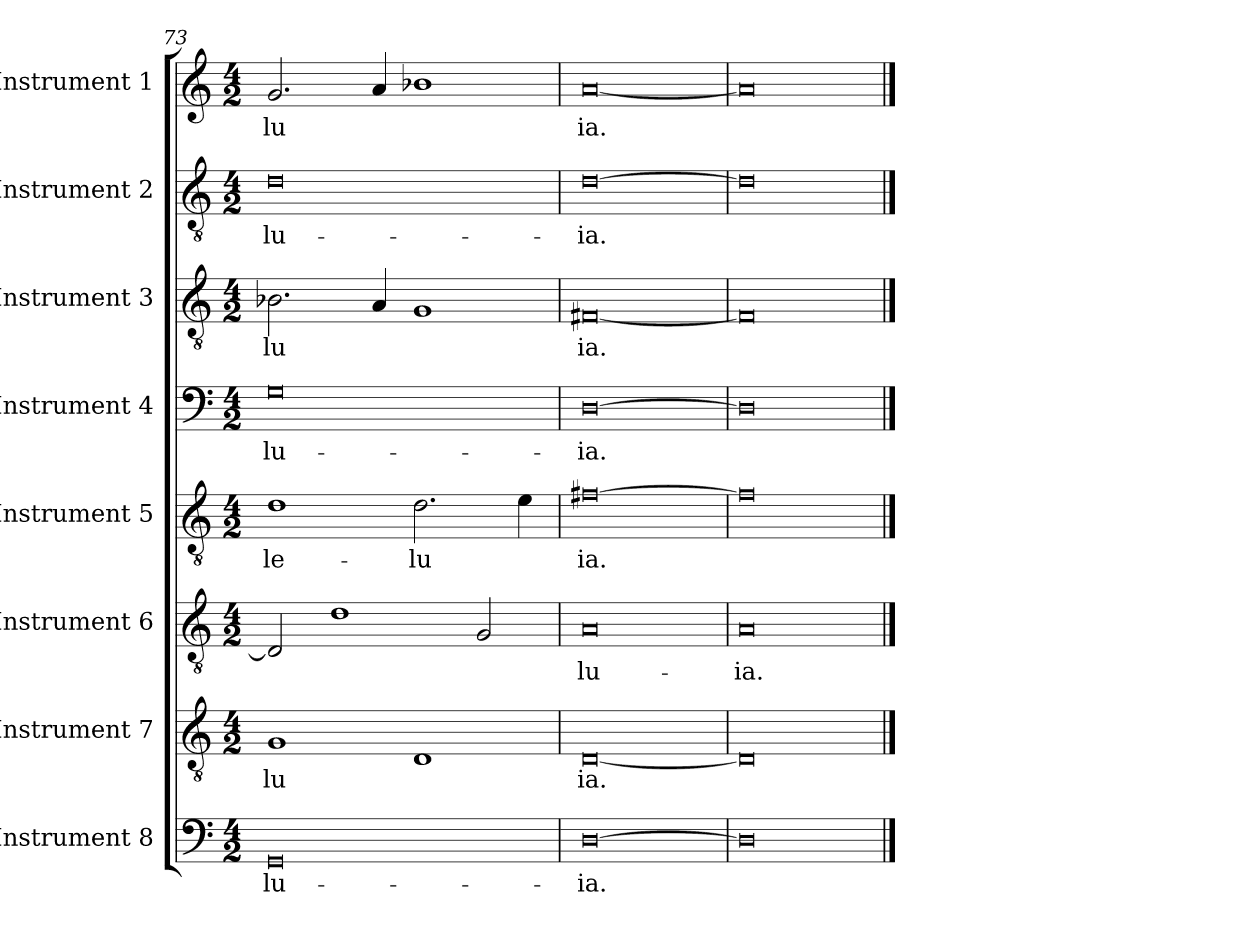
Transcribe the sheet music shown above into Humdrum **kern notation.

**kern	**text	**kern	**text	**kern	**text	**kern	**text	**kern	**text	**kern	**text	**kern	**text	**kern	**text
*part8	*part8	*part7	*part7	*part6	*part6	*part5	*part5	*part4	*part4	*part3	*part3	*part2	*part2	*part1	*part1
*staff8	*staff8	*staff7	*staff7	*staff6	*staff6	*staff5	*staff5	*staff4	*staff4	*staff3	*staff3	*staff2	*staff2	*staff1	*staff1
*I"Instrument 8	*	*I"Instrument 7	*	*I"Instrument 6	*	*I"Instrument 5	*	*I"Instrument 4	*	*I"Instrument 3	*	*I"Instrument 2	*	*I"Instrument 1	*
*clefF4	*	*clefGv2	*	*clefGv2	*	*clefGv2	*	*clefF4	*	*clefGv2	*	*clefGv2	*	*clefG2	*
*k[]	*	*k[]	*	*k[]	*	*k[]	*	*k[]	*	*k[]	*	*k[]	*	*k[]	*
*C:	*	*C:	*	*C:	*	*C:	*	*C:	*	*C:	*	*C:	*	*C:	*
*M4/2	*	*M4/2	*	*M4/2	*	*M4/2	*	*M4/2	*	*M4/2	*	*M4/2	*	*M4/2	*
=73	=73	=73	=73	=73	=73	=73	=73	=73	=73	=73	=73	=73	=73	=73	=73
!	!LO:LY:b:cj	!	!LO:LY:b:cj	!	!LO:LY:b:cj	!	!LO:LY:b:cj	!	!LO:LY:b:cj	!	!LO:LY:b:cj	!	!LO:LY:b:cj	!	!LO:LY:b:cj
0GG	-lu-	1G	-lu-	2D/]	--	1d	-le-	0G	-lu-	2.B-X\	-lu-	0d	-lu-	2.g/	-lu-
!	!	!	!	!	!LO:LY:b:cj	!	!	!	!	!	!	!	!	!	!
.	.	.	.	1d	--	.	.	.	.	.	.	.	.	.	.
!	!	!	!	!	!	!	!	!	!	!	!LO:LY:b:cj	!	!	!	!LO:LY:b:cj
.	.	.	.	.	.	.	.	.	.	4A/	--	.	.	4a/	--
!	!	!	!LO:LY:b:cj	!	!	!	!LO:LY:b:cj	!	!	!	!LO:LY:b:cj	!	!	!	!LO:LY:b:cj
.	.	1D	--	.	.	2.d\	-lu-	.	.	1G	--	.	.	1b-X	--
!	!	!	!	!	!LO:LY:b:cj	!	!	!	!	!	!	!	!	!	!
.	.	.	.	2G/	--	.	.	.	.	.	.	.	.	.	.
!	!	!	!	!	!	!	!LO:LY:b:cj	!	!	!	!	!	!	!	!
.	.	.	.	.	.	4e\	--	.	.	.	.	.	.	.	.
=74	=74	=74	=74	=74	=74	=74	=74	=74	=74	=74	=74	=74	=74	=74	=74
!	!LO:LY:b:cj	!	!LO:LY:b:cj	!	!LO:LY:b:cj	!	!LO:LY:b:cj	!	!LO:LY:b:cj	!	!LO:LY:b:cj	!	!LO:LY:b:cj	!	!LO:LY:b:cj
[>0D	-ia.	[<0D	-ia.	0A	-lu-	[>0f#X	-ia.	[>0D	-ia.	[<0F#X	-ia.	[>0d	-ia.	[<0a	-ia.
=75	=75	=75	=75	=75	=75	=75	=75	=75	=75	=75	=75	=75	=75	=75	=75
!	!LO:LY:b:cj	!	!LO:LY:b:cj	!	!LO:LY:b:cj	!	!LO:LY:b:cj	!	!LO:LY:b:cj	!	!LO:LY:b:cj	!	!LO:LY:b:cj	!	!LO:LY:b:cj
0D]	.	0D]	.	0A	-ia.	0f#]	.	0D]	.	0F#]	.	0d]	.	0a]	.
==	==	==	==	==	==	==	==	==	==	==	==	==	==	==	==
*-	*-	*-	*-	*-	*-	*-	*-	*-	*-	*-	*-	*-	*-	*-	*-
